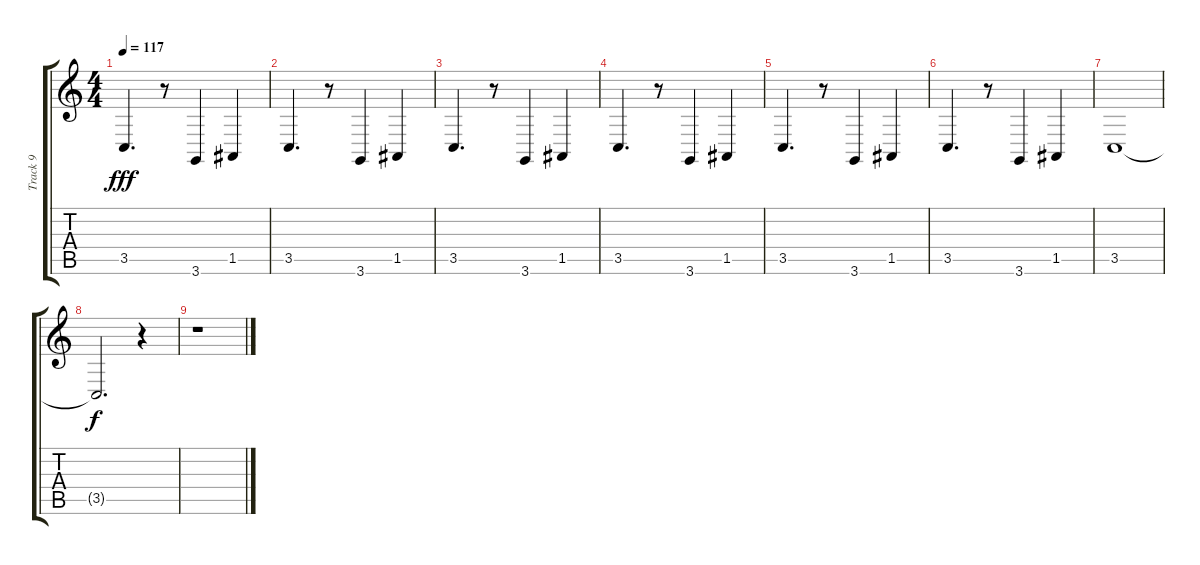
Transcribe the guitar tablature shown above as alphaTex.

\track ("Track 9" "Track 9") {instrument acousticgrandpiano}
\staff {score tabs}
\tuning (E4 B3 G3 D3 A2 E2) {hide}
\ts (4 4)
\tempo 117
\clef g2
\ks c
3.5.4{d dy fff} r.8 3.6.4 1.5.4 |
3.5.4{d} r.8 3.6.4 1.5.4 |
3.5.4{d} r.8 3.6.4 1.5.4 |
3.5.4{d} r.8 3.6.4 1.5.4 |
3.5.4{d} r.8 3.6.4 1.5.4 |
3.5.4{d} r.8 3.6.4 1.5.4 |
3.5.1 |
3.5{t}.2{d dy f} r.4 |
r.1
